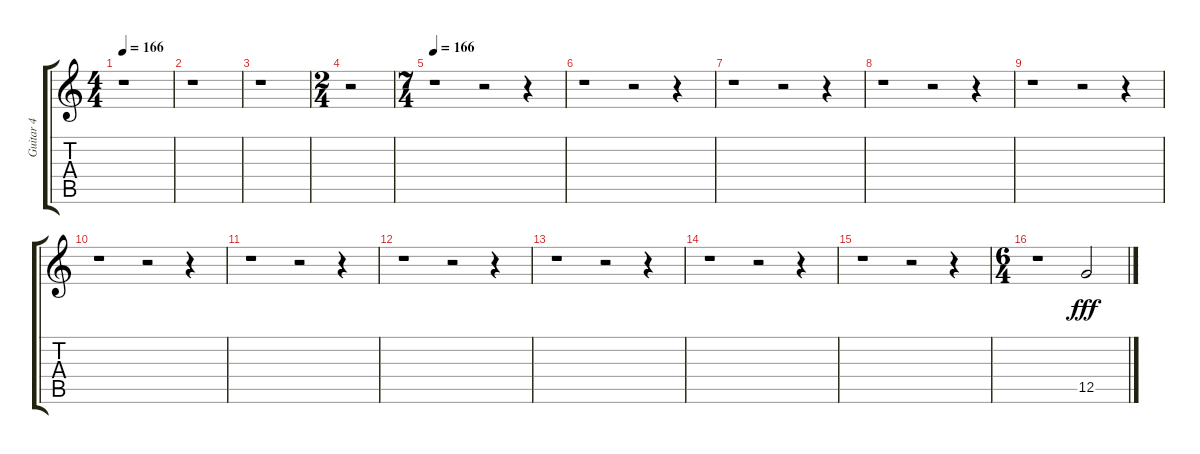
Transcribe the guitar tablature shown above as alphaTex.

\track ("Guitar 4" "Guitar 4") {instrument distortionguitar}
\staff {score tabs}
\tuning (D4 A3 F3 C3 G2 C2) {hide}
\ts (4 4)
\tempo 166
\clef g2
\ks c
r.1{dy fff} |
r.1 |
r.1 |
\ts (2 4)
r.2 |
\ts (7 4)
\tempo 166
r.1 r.2 r.4 |
r.1 r.2 r.4 |
r.1 r.2 r.4 |
r.1 r.2 r.4 |
r.1 r.2 r.4 |
r.1 r.2 r.4 |
r.1 r.2 r.4 |
r.1 r.2 r.4 |
r.1 r.2 r.4 |
r.1 r.2 r.4 |
r.1 r.2 r.4 |
\ts (6 4)
r.1 12.5{ss}.2
